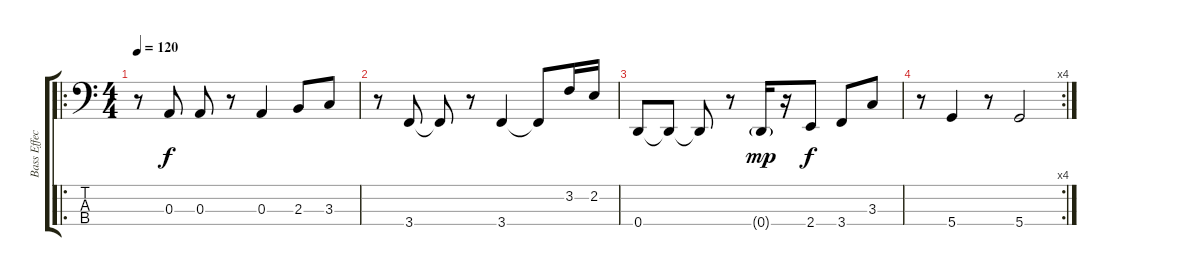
\track ("Bass Effect #2" "Bass Effec") {instrument slapbass2}
\staff {score tabs}
\tuning (G2 D2 A1 D1) {hide}
\ro
\ts (4 4)
\tempo 120
\clef f4
\ks c
r.8{dy mp} 0.3.8{dy f} 0.3.8 r.8 0.3.4 2.3.8 3.3.8 |
r.8 3.4.8 3.4{t}.8 r.8 3.4.4 3.4{t}.8 3.2.16 2.2.16 |
0.4.8 0.4{t}.8 0.4{t}.8 r.8 0.4{g}.16{dy mp} r.16 2.4.8{dy f} 3.4.8 3.3.8 |
\rc 4
r.8 5.4.4 r.8 5.4.2
